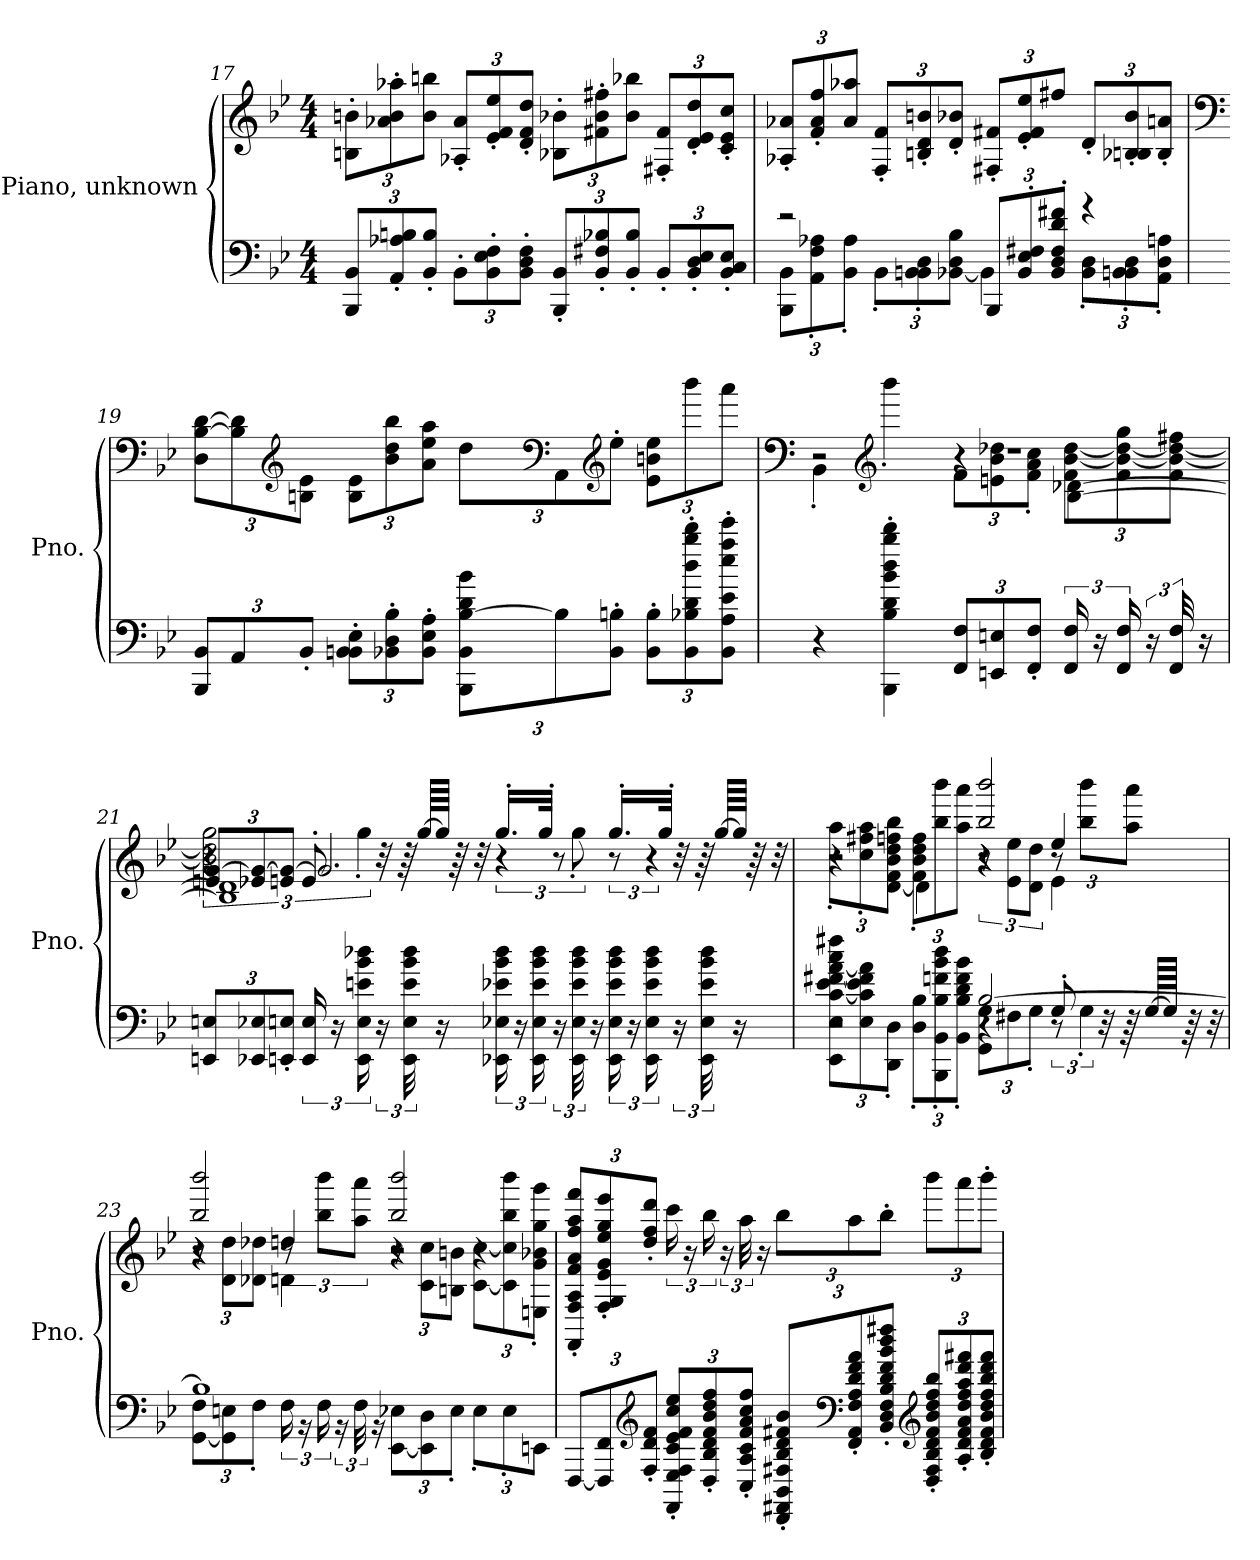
**kern	**kern
*part1	*part1
*staff2	*staff1
*I"Piano, unknown	*
*I'Pno.	*
*clefF4	*clefG2
*k[b-e-]	*k[b-e-]
*M4/4	*M4/4
*Xbrackettup	*Xbrackettup
=17	=17
12BBB-/ 12BB-/L	12Bn\' 12bn\'L
12AA/' 12A-X/' 12Bn/'	12a-X\' 12b\' 12aa-X\'
12BB-/' 12B/'J	12b\ 12bbn\J
12BB-'\L	12A-X/' 12a-/'L
12BB-\' 12E-\' 12F\'	12e-/' 12f/' 12ee-/'
12BB-\' 12D\' 12F\'J	12d/' 12f/' 12dd/'J
12BBB-/' 12BB-/'L	12B-X\' 12b-X\'L
12BB-/' 12F#X/' 12B-X/'	12f#X\' 12b-\' 12ff#X\'
12BB-/' 12B-/'J	12b-\ 12bb-X\J
12BB-'/L	12F#X/' 12f#/'L
12BB-/' 12D/' 12E-/'	12d/' 12e-/' 12dd/'
12BB-/' 12C/' 12E-/'J	12c/' 12e-/' 12cc/'J
!!LO:LB:g=z
=18	=18
*^	*
2r	12BBB-\ 12BB-\L	12A-X/' 12a-X/'L
.	12AA\' 12F\' 12A-X\'	12f/' 12a-/' 12ff/'
.	12BB-\' 12A-\'J	12a-/ 12aa-X/J
.	12BB-'\L	12F/' 12f/'L
.	12BB-\' 12BBn\' 12D\'	12Bn/' 12d/' 12bn/'
.	[12BB-X\ 12D\ 12B-\J	12d/' 12b-X/'J
12BBB-/L	4BB-\]	12F#X/' 12f#X/'L
12BB-/' 12E-/' 12F#X/'	.	12e-/' 12f#/' 12ee-/'
12BB-/' 12D/' 12F#/' 12d/' 12f#X/'J	.	12ff#X/J
4r	12BB-\' 12D\'L	12d'/L
.	12BB-\' 12BBn\' 12D\'	12B-X/' 12Bn/' 12b-/'
.	12AA\' 12D\' 12An\'J	12B/' 12an/'J
*v	*v	*
!!LO:LB:g=z
=19	=19
*	*clefF4
12BBB-/ 12BB-/L	12D\ [12B-\ [12d\L
12AA/	12B-\] 12d\]
*	*clefG2
12BB-'/J	12Bn\ 12e-\J
12BB-\' 12BBn\' 12E-\'L	12B\ 12e-\L
12BB-X\' 12D\' 12B-\'	12b-\ 12dd\ 12bb-\
12BB-\' 12E-\' 12A\'J	12a\ 12ee-\ 12aa\J
12BBB-\ 12BB-\ [12B-\ 12d\ 12b-\L	12dd\L
*	*clefF4
12B-\]	12AA\
*	*clefG2
12BB-\' 12Bn\'J	12ee-'\J
12BB-\' 12B\'L	12e-\ 12bn\ 12ee-\L
12BB-\' 12B-X\' 12d\' 12dd\' 12bb-\' 12ddd\'	12bbb-\
12BB-\' 12A\' 12e-\' 12ee-\' 12aa\' 12eee-\'J	12aaa\J
=20	=20
*	*clefF4
*	*^
*	*	*^
4r	1r	4BB-'\	2r
*	*clefG2	*	*
4BBB-\' 4B-\' 4d\' 4b-\' 4dd\' 4bb-\' 4ddd\'	.	4bbb-'\	.
12FF/ 12F/L	.	12f\L	4r
12EEn/ 12En/	.	12en\ 12b-\ 12dd-X\	.
12FF/' 12F/'J	.	12f\' 12a\' 12cc\'J	.
*brackettup	*	*	*
24FF/ 24F/	.	12f\ [12b-\ [12dd-\L	[4B-\ [4d-X\
24r	.	.	.
24FF/ 24F/	.	12f\ 12b-\_ 12dd-\_ 12gg\	.
24r	.	.	.
48FF/ 48F/	.	12f\ 12b-\_ 12dd-\_ 12ff#X\J	.
16r	.	.	.
!!LO:LB:g=z
=21	=21	=21	=21
*Xbrackettup	*	*brackettup	*Xbrackettup
*	*	*	*^
12EEn/ 12En/L	4r	3b-\] 3dd-\] 3gg\	12en/ [12g/L	1B-] 1d-]
12EE-X/ 12E-X/	.	.	12e-X/ 12g/_	.
12EEn/' 12En/'J	.	.	12en/ 12g/_J	.
*brackettup	*	*	*	*
24EE/ 24E/	8e'/	.	2.g/]	.
24r	.	.	.	.
24EE\ 24E\ 24en\ 24b-\ 24dd-X\	.	6gg'\	.	.
24r	32r	.	.	.
.	64r	.	.	.
48EE\ 48E\ 48e\ 48b-\ 48dd-\	.	.	.	.
.	[64gg/LLLL	.	.	.
16r	64gg/JJJJ]	.	.	.
.	64r	.	.	.
.	32r	.	.	.
24EE-X\ 24E-X\ 24e-X\ 24b-\ 24dd-\	16.gg'/LL	6r	.	.
24r	.	.	.	.
24EE-\ 24E-\ 24e-\ 24b-\ 24dd-\	.	.	.	.
.	32gg'/JJk	.	.	.
24r	8r	.	.	.
48EE-\ 48E-\ 48e-\ 48b-\ 48dd-\	.	12gg'\	.	.
16r	.	.	.	.
24EE-\ 24E-\ 24e-\ 24b-\ 24dd-\	16.gg'/LL	12r	.	.
24r	.	.	.	.
24EE-\ 24E-\ 24e-\ 24b-\ 24dd-\	.	6r	.	.
.	32gg'/JJk	.	.	.
24r	32r	.	.	.
.	64r	.	.	.
48EE-\ 48E-\ 48e-\ 48b-\ 48dd-\	.	.	.	.
.	[64gg/LLLL	.	.	.
16r	64gg/JJJJ]	.	.	.
.	64r	.	.	.
.	32r	.	.	.
!!LO:LB:g=z	!!	!!	!!
=22	=22	=22	=22	=22
*^	*	*	*	*
*	*Xbrackettup	*	*	*	*
*	*^	*	*	*	*
2r	12EE-\ 12E-\ [12c\ 12e-\ [12f#X\ [12a\ 12cc\ 12ff#X\L	2r	2r	4r	2r	12aa'\L
.	12E-\ 12c\] 12e-\ 12f#\] 12a\]	.	.	.	.	12cc\' 12ff#X\' 12aa\'
.	12DD\' 12D\'J	.	.	.	.	[12d\ 12f\ 12b-\ 12dd\ 12ffn\ 12bb-\J
.	12D\' 12B-\'L	.	.	12f\' 12b-\' 12dd\' 12ff\'L	.	4d\]
.	12BBB-\' 12BB-\' 12B-\' 12fn\' 12b-\' 12dd\'	.	.	12bb-\ 12bbb-\	.	.
.	12BB-\' 12B-\' 12d\' 12f\' 12b-\'J	.	.	12aa\ 12aaa\J	.	.
*	*brackettup	*	*	*	*	*brackettup
[2B-/	12GG\ 12G\L	4r	2bb-/ 2bbb-/	4r	4r	12r
.	12F#X\	.	.	.	.	12e-\ 12ee-\L
.	12G'\J	.	.	.	.	12d\ 12dd\J
.	12r	8G'/	.	12r	4ee-/	4e-\
.	6G'\	.	.	12bb-\ 12bbb-\L	.	.
.	.	32r	.	.	.	.
.	.	64r	.	.	.	.
.	.	.	.	12aa\ 12aaa\J	.	.
.	.	[64G/LLLL	.	.	.	.
.	.	64G/JJJJ]	.	.	.	.
.	.	64r	.	.	.	.
.	.	32r	.	.	.	.
*	*v	*v	*	*	*	*
=23	=23	=23	=23	=23	=23
*	*Xbrackettup	*	*	*	*
1B-]	[12GG\ 12F\L	2bb-/ 2bbb-/	4r	4r	12r
.	12GG\] 12En\	.	.	.	12d\ 12dd\L
.	12F'\J	.	.	.	12d-X\ 12dd-X\J
*	*brackettup	*	*	*	*
.	24F\	.	12r	4ddn/	4dn\
.	24r	.	.	.	.
.	24F\	.	12bb-\ 12bbb-\L	.	.
.	24r	.	.	.	.
.	48F\	.	12aa\ 12aaa\J	.	.
.	16r	.	.	.	.
*	*Xbrackettup	*	*	*	*
.	[12EE-\ 12E-X\L	2bb-/ 2bbb-/	4r	2r	12r
.	12EE-\] 12D\	.	.	.	12c\ 12cc\L
.	12E-'\J	.	.	.	12Bn\ 12bn\J
*	*	*	*Xbrackettup	*	*
.	12E-'\L	.	[12c\ [12cc\L	.	4r
.	12E-'\	.	12c\] 12cc\] 12bb-\ 12bbb-\	.	.
.	12EEn\J	.	12En\' 12g\' 12b-X\' 12gg\' 12ggg\'J	.	.
*v	*v	*	*	*	*
*	*v	*v	*v	*v
!!LO:PB:g=z
=24	=24
[12FFF/L	12FF/' 12F/' 12A/' 12f/' 12a/' 12ff/' 12aa/' 12fff/'L
12FFF/] 12FF/	12F/' 12G/' 12e-/' 12g/' 12ee-/' 12gg/' 12eee-/'
*clefG2	*
12F/' 12d/' 12f/'J	12dd/' 12ff/' 12ddd/'J
*	*brackettup
12FF/' 12E-/' 12F/' 12c/' 12e-/' 12f/' 12cc/' 12ee-/'L	24ccc\
.	24r
12D/' 12B-/' 12d/' 12f/' 12b-/' 12dd/' 12ff/'	24bb-\
.	24r
12C/' 12A/' 12c/' 12f/' 12a/' 12cc/' 12ff/'J	48aa\
.	16r
*	*Xbrackettup
12DD/' 12FF#X/' 12BB-/' 12F#X/' 12B-/' 12d/' 12f#X/' 12b-/'L	12bb-\L
*clefF4	*
12FF#/' 12AA/' 12F#/' 12A/' 12d/' 12f#/' 12a/'	12aa\
12BB-/' 12D/' 12F#/' 12B-/' 12d/' 12f#/' 12b-/' 12dd/' 12ff#X/'J	12bb-'\J
*clefG2	*
12D/' 12F#/' 12B-/' 12d/' 12f#/' 12b-/' 12dd/' 12ff#/' 12bb-/'L	12bbb-\L
12A/' 12d/' 12f#/' 12a/' 12dd/' 12ff#/' 12aa/' 12ddd/' 12fff#X/'	12aaa\
12B-/' 12d/' 12f#/' 12b-/' 12dd/' 12ff#/' 12bb-/' 12ddd/' 12fff#/'J	12bbb-'\J
=	=
*-	*-
